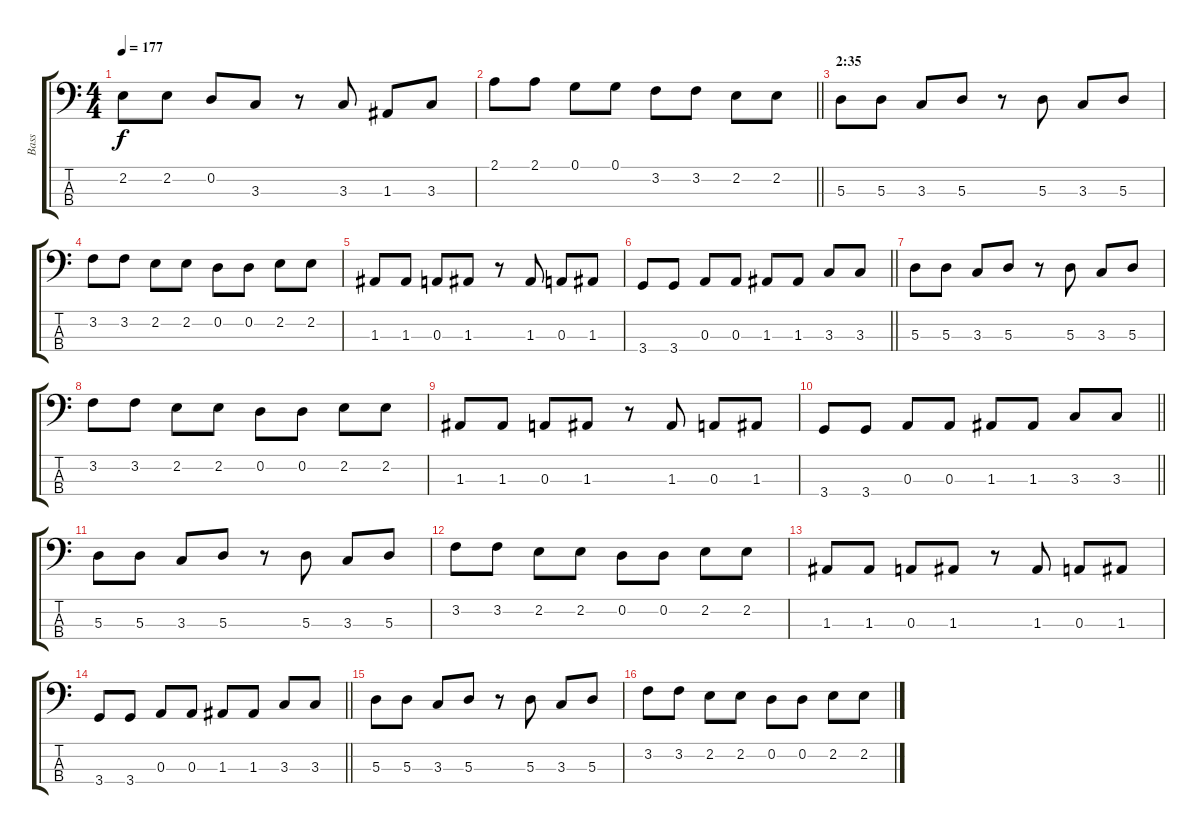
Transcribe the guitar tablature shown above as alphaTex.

\track ("Bass" "Bass") {instrument electricbasspick}
\staff {score tabs}
\tuning (G2 D2 A1 E1) {hide}
\ts (4 4)
\tempo 177
\clef f4
\ks c
2.2.8{dy f} 2.2.8 0.2.8 3.3.8 r.8 3.3.8 1.3.8 3.3.8 |
\barLineRight lightlight
2.1.8 2.1.8 0.1.8 0.1.8 3.2.8 3.2.8 2.2.8 2.2.8 |
\section ("" "2:35")
5.3.8 5.3.8 3.3.8 5.3.8 r.8 5.3.8 3.3.8 5.3.8 |
3.2.8 3.2.8 2.2.8 2.2.8 0.2.8 0.2.8 2.2.8 2.2.8 |
1.3.8 1.3.8 0.3.8 1.3.8 r.8 1.3.8 0.3.8 1.3.8 |
\barLineRight lightlight
3.4.8 3.4.8 0.3.8 0.3.8 1.3.8 1.3.8 3.3.8 3.3.8 |
5.3.8 5.3.8 3.3.8 5.3.8 r.8 5.3.8 3.3.8 5.3.8 |
3.2.8 3.2.8 2.2.8 2.2.8 0.2.8 0.2.8 2.2.8 2.2.8 |
1.3.8 1.3.8 0.3.8 1.3.8 r.8 1.3.8 0.3.8 1.3.8 |
\barLineRight lightlight
3.4.8 3.4.8 0.3.8 0.3.8 1.3.8 1.3.8 3.3.8 3.3.8 |
5.3.8 5.3.8 3.3.8 5.3.8 r.8 5.3.8 3.3.8 5.3.8 |
3.2.8 3.2.8 2.2.8 2.2.8 0.2.8 0.2.8 2.2.8 2.2.8 |
1.3.8 1.3.8 0.3.8 1.3.8 r.8 1.3.8 0.3.8 1.3.8 |
\barLineRight lightlight
3.4.8 3.4.8 0.3.8 0.3.8 1.3.8 1.3.8 3.3.8 3.3.8 |
5.3.8 5.3.8 3.3.8 5.3.8 r.8 5.3.8 3.3.8 5.3.8 |
3.2.8 3.2.8 2.2.8 2.2.8 0.2.8 0.2.8 2.2.8 2.2.8
